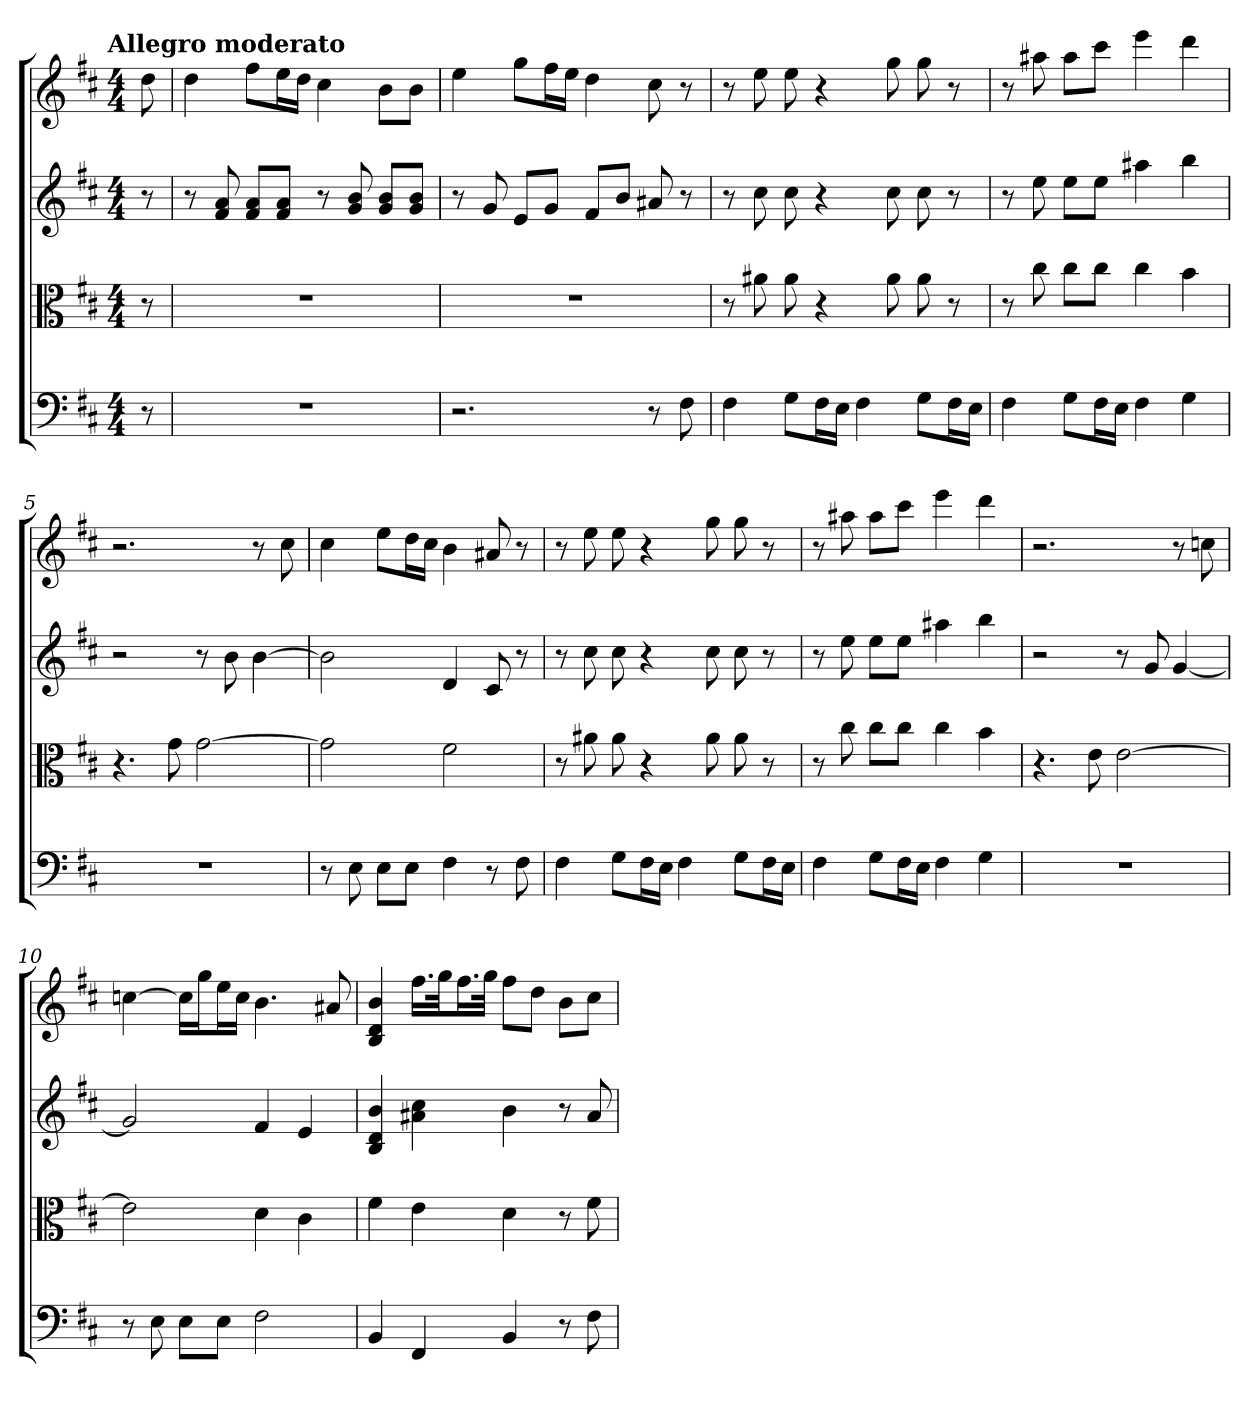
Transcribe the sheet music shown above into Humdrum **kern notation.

**kern	**kern	**kern	**kern
*part4	*part3	*part2	*part1
*staff4	*staff3	*staff2	*staff1
*clefF4	*clefC3	*	*
*k[f#c#]	*k[f#c#]	*k[f#c#]	*k[f#c#]
*b:	*b:	*b:	*b:
!!LO:TX:omd:t=Allegro moderato
*M4/4	*M4/4	*M4/4	*M4/4
*MM128	*MM128	*MM128	*MM128
=	=	=	=
8r	8r	8r	8dd
=1	=1	=1	=1
1r	1r	8r	4dd
.	.	8f# 8a	.
.	.	8f# 8aL	8ff#L
.	.	8f# 8aJ	16eeL
.	.	.	16ddJJ
.	.	8r	4cc#
.	.	8g 8b	.
.	.	8g 8bL	8bL
.	.	8g 8bJ	8bJ
=2	=2	=2	=2
2.r	1r	8r	4ee
.	.	8g	.
.	.	8eL	8ggL
.	.	8gJ	16ff#L
.	.	.	16eeJJ
.	.	8f#L	4dd
.	.	8bJ	.
8r	.	8a#X	8cc#
8F#	.	8r	8r
=3	=3	=3	=3
4F#	8r	8r	8r
.	8a#X	8cc#	8ee
8G\L	8a#	8cc#	8ee
16F#\L	4r	4r	4r
16E\JJ	.	.	.
4F#	.	.	.
.	8a#	8cc#	8gg
8G\L	8a#	8cc#	8gg
16F#\L	8r	8r	8r
16E\JJ	.	.	.
=4	=4	=4	=4
4F#	8r	8r	8r
.	8cc#	8ee	8aa#X
8G\L	8cc#\L	8eeL	8aa#L
16F#\L	8cc#\J	8eeJ	8ccc#J
16E\JJ	.	.	.
4F#	4cc#	4aa#X	4eee
4G	4b	4bb	4ddd
=5	=5	=5	=5
1r	4.r	2r	2.r
.	8g	.	.
.	[2g	8r	.
.	.	8b	.
.	.	[4b	8r
.	.	.	8cc#
=6	=6	=6	=6
8r	2g]	2b]	4cc#
8E	.	.	.
8E\L	.	.	8eeL
8E\J	.	.	16ddL
.	.	.	16cc#JJ
4F#	2f#	4d	4b
8r	.	8c#	8a#X
8F#	.	8r	8r
=7	=7	=7	=7
4F#	8r	8r	8r
.	8a#X	8cc#	8ee
8G\L	8a#	8cc#	8ee
16F#\L	4r	4r	4r
16E\JJ	.	.	.
4F#	.	.	.
.	8a#	8cc#	8gg
8G\L	8a#	8cc#	8gg
16F#\L	8r	8r	8r
16E\JJ	.	.	.
=8	=8	=8	=8
4F#	8r	8r	8r
.	8cc#	8ee	8aa#X
8G\L	8cc#\L	8eeL	8aa#L
16F#\L	8cc#\J	8eeJ	8ccc#J
16E\JJ	.	.	.
4F#	4cc#	4aa#X	4eee
4G	4b	4bb	4ddd
=9	=9	=9	=9
1r	4.r	2r	2.r
.	8e	.	.
.	[2e	8r	.
.	.	8g	.
.	.	[4g	8r
.	.	.	8ccn
=10	=10	=10	=10
8r	2e]	2g]	[4ccn
8E	.	.	.
8E\L	.	.	16ccLL]
.	.	.	16ggJ
8E\J	.	.	16eeL
.	.	.	16ccJJ
2F#	4d	4f#	4.b
.	4c#	4e	.
.	.	.	8a#X
=11	=11	=11	=11
4BB	4f#	4B 4d 4b	4B 4d 4b
4FF#	4e	4a#X 4cc#	16.ff#LL
.	.	.	32ggJk
.	.	.	16.ff#L
.	.	.	32ggJJk
4BB	4d	4b	8ff#L
.	.	.	8ddJ
8r	8r	8r	8bL
8F#	8f#	8a#	8cc#J
=	=	=	=
*-	*-	*-	*-
